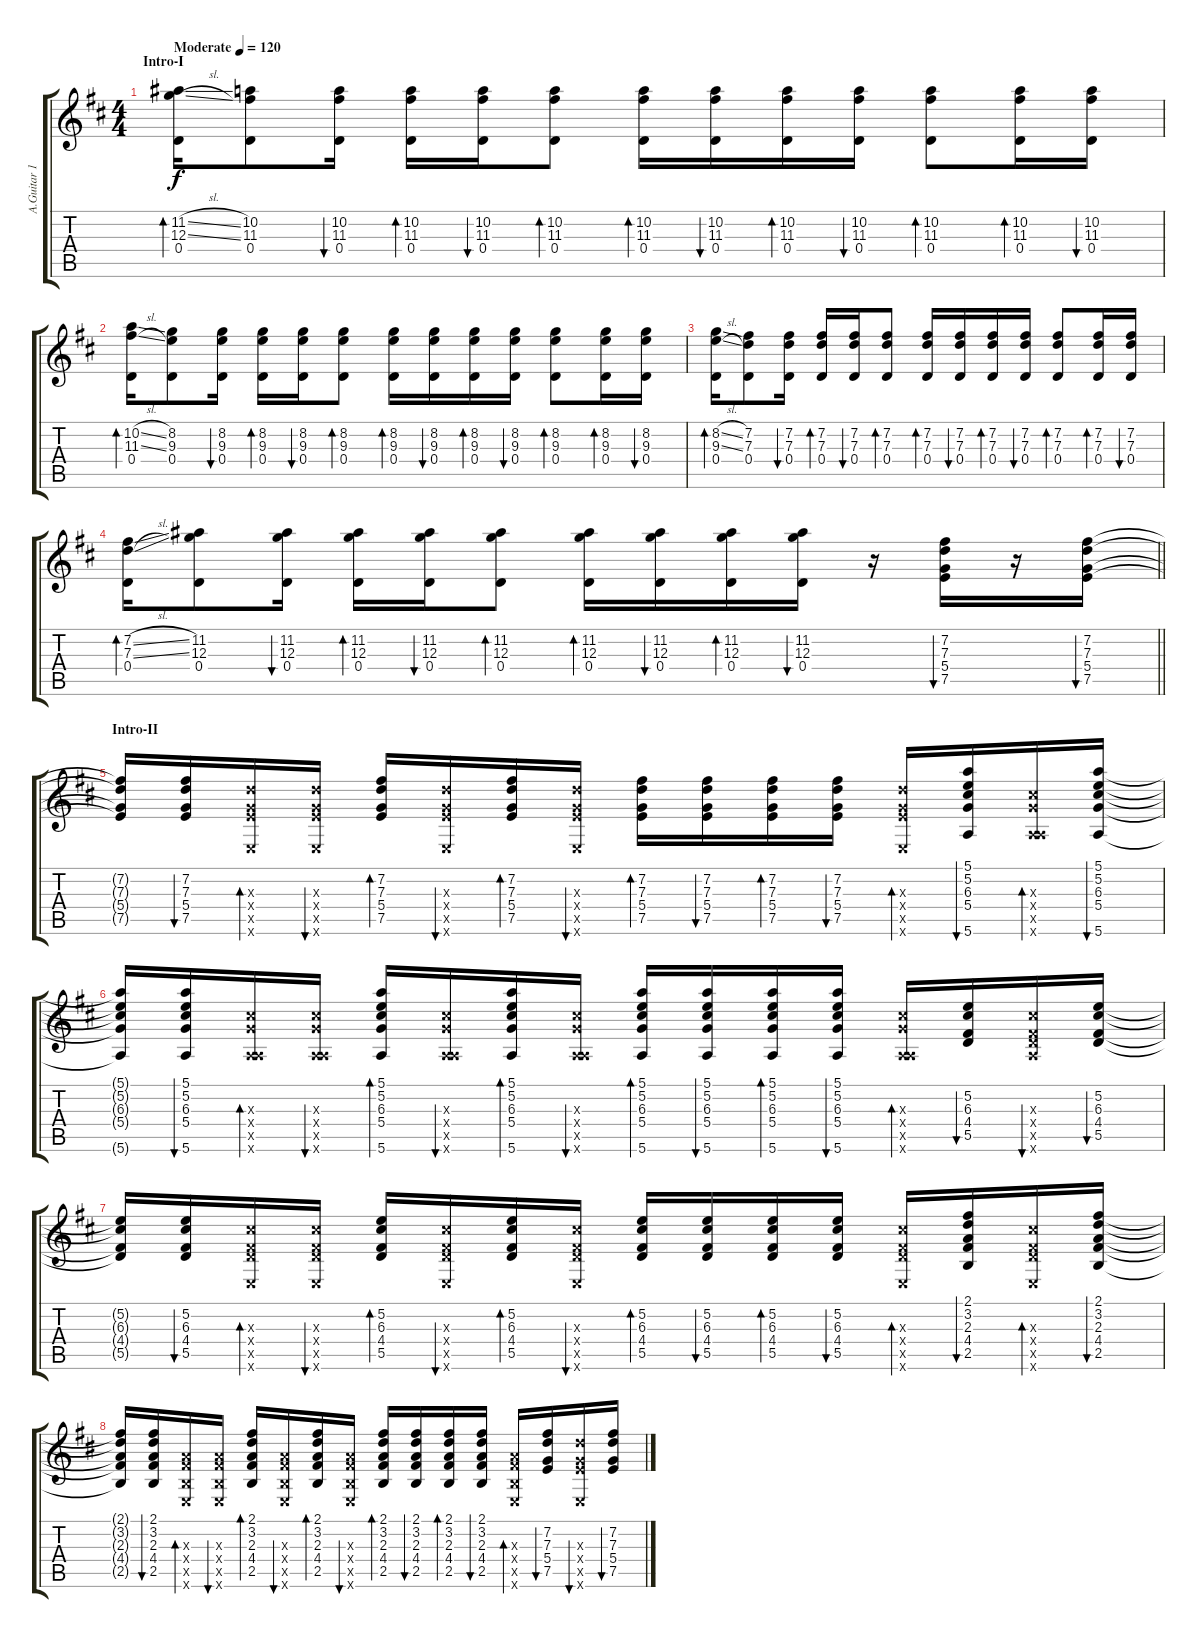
\track ("A.Guitar 1" "A.Guitar 1") {instrument acousticguitarsteel}
\staff {score tabs}
\tuning (E4 B3 G3 D3 A2 E2) {hide}
\ts (4 4)
\section ("" "Intro-I")
\tempo (120 "Moderate")
\clef g2
\ks d
(11.2{sl} 12.3{sl} 0.4).16{bd 30 dy f volume 14 instrument acousticguitarsteel} (10.2 11.3 0.4).8 (10.2 11.3 0.4).16{bu 30} (10.2 11.3 0.4).16{bd 30} (10.2 11.3 0.4).16{bu 30} (10.2 11.3 0.4).8{bd 30} (10.2 11.3 0.4).16{bd 30} (10.2 11.3 0.4).16{bu 30} (10.2 11.3 0.4).16{bd 30} (10.2 11.3 0.4).16{bu 30} (10.2 11.3 0.4).8{bd 30} (10.2 11.3 0.4).16{bd 30} (10.2 11.3 0.4).16{bu 30} |
(10.2{sl} 11.3{sl} 0.4).16{bd 30} (8.2 9.3 0.4).8 (8.2 9.3 0.4).16{bu 30} (8.2 9.3 0.4).16{bd 30} (8.2 9.3 0.4).16{bu 30} (8.2 9.3 0.4).8{bd 30} (8.2 9.3 0.4).16{bd 30} (8.2 9.3 0.4).16{bu 30} (8.2 9.3 0.4).16{bd 30} (8.2 9.3 0.4).16{bu 30} (8.2 9.3 0.4).8{bd 30} (8.2 9.3 0.4).16{bd 30} (8.2 9.3 0.4).16{bu 30} |
(8.2{sl} 9.3{sl} 0.4).16{bd 30} (7.2 7.3 0.4).8 (7.2 7.3 0.4).16{bu 30} (7.2 7.3 0.4).16{bd 30} (7.2 7.3 0.4).16{bu 30} (7.2 7.3 0.4).8{bd 30} (7.2 7.3 0.4).16{bd 30} (7.2 7.3 0.4).16{bu 30} (7.2 7.3 0.4).16{bd 30} (7.2 7.3 0.4).16{bu 30} (7.2 7.3 0.4).8{bd 30} (7.2 7.3 0.4).16{bd 30} (7.2 7.3 0.4).16{bu 30} |
\barLineRight lightlight
(7.2{sl} 7.3{sl} 0.4).16{bd 30} (11.2 12.3 0.4).8 (11.2 12.3 0.4).16{bu 30} (11.2 12.3 0.4).16{bd 30} (11.2 12.3 0.4).16{bu 30} (11.2 12.3 0.4).8{bd 30} (11.2 12.3 0.4).16{bd 30} (11.2 12.3 0.4).16{bu 30} (11.2 12.3 0.4).16{bd 30} (11.2 12.3 0.4).16{bu 30} r.16 (7.2 7.3 5.4 7.5).16{bu 30} r.16 (7.2 7.3 5.4 7.5).16{bu 30} |
\section ("" "Intro-II")
(7.2{t} 7.3{t} 5.4{t} 7.5{t}).16 (7.2 7.3 5.4 7.5).16{bu 30} (7.3{x} 5.4{x} 7.5{x} 0.6{x}).16{bd 30} (7.3{x} 5.4{x} 7.5{x} 0.6{x}).16{bu 30} (7.2 7.3 5.4 7.5).16{bd 30} (7.3{x} 5.4{x} 7.5{x} 0.6{x}).16{bu 30} (7.2 7.3 5.4 7.5).16{bd 30} (7.3{x} 5.4{x} 7.5{x} 0.6{x}).16{bu 30} (7.2 7.3 5.4 7.5).16{bd 30} (7.2 7.3 5.4 7.5).16{bu 30} (7.2 7.3 5.4 7.5).16{bd 30} (7.2 7.3 5.4 7.5).16{bu 30} (7.3{x} 5.4{x} 7.5{x} 0.6{x}).16{bd 30} (5.1 5.2 6.3 5.4 5.6).16{bu 30} (6.3{x} 5.4{x} 0.5{x} 5.6{x}).16{bd 30} (5.1 5.2 6.3 5.4 5.6).16{bu 30} |
(5.1{t} 5.2{t} 6.3{t} 5.4{t} 5.6{t}).16 (5.1 5.2 6.3 5.4 5.6).16{bu 30} (6.3{x} 5.4{x} 0.5{x} 5.6{x}).16{bd 30} (6.3{x} 5.4{x} 0.5{x} 5.6{x}).16{bu 30} (5.1 5.2 6.3 5.4 5.6).16{bd 30} (6.3{x} 5.4{x} 0.5{x} 5.6{x}).16{bu 30} (5.1 5.2 6.3 5.4 5.6).16{bd 30} (6.3{x} 5.4{x} 0.5{x} 5.6{x}).16{bu 30} (5.1 5.2 6.3 5.4 5.6).16{bd 30} (5.1 5.2 6.3 5.4 5.6).16{bu 30} (5.1 5.2 6.3 5.4 5.6).16{bd 30} (5.1 5.2 6.3 5.4 5.6).16{bu 30} (6.3{x} 5.4{x} 0.5{x} 5.6{x}).16{bd 30} (5.2 6.3 4.4 5.5).16{bu 30} (6.3{x} 4.4{x} 5.5{x} 5.6{x}).16{bu 30} (5.2 6.3 4.4 5.5).16{bu 30} |
(5.2{t} 6.3{t} 4.4{t} 5.5{t}).16 (5.2 6.3 4.4 5.5).16{bu 30} (6.3{x} 4.4{x} 5.5{x} 0.6{x}).16{bd 30} (6.3{x} 4.4{x} 5.5{x} 0.6{x}).16{bu 30} (5.2 6.3 4.4 5.5).16{bd 30} (6.3{x} 4.4{x} 5.5{x} 0.6{x}).16{bu 30} (5.2 6.3 4.4 5.5).16{bd 30} (6.3{x} 4.4{x} 5.5{x} 0.6{x}).16{bu 30} (5.2 6.3 4.4 5.5).16{bd 30} (5.2 6.3 4.4 5.5).16{bu 30} (5.2 6.3 4.4 5.5).16{bd 30} (5.2 6.3 4.4 5.5).16{bu 30} (6.3{x} 4.4{x} 5.5{x} 0.6{x}).16{bd 30} (2.1 3.2 2.3 4.4 2.5).16{bu 30} (6.3{x} 4.4{x} 5.5{x} 0.6{x}).16{bd 30} (2.1 3.2 2.3 4.4 2.5).16{bu 30} |
(2.1{t} 3.2{t} 2.3{t} 4.4{t} 2.5{t}).16 (2.1 3.2 2.3 4.4 2.5).16{bu 30} (2.3{x} 4.4{x} 2.5{x} 0.6{x}).16{bd 30} (2.3{x} 4.4{x} 2.5{x} 0.6{x}).16{bu 30} (2.1 3.2 2.3 4.4 2.5).16{bd 30} (2.3{x} 4.4{x} 2.5{x} 0.6{x}).16{bu 30} (2.1 3.2 2.3 4.4 2.5).16{bd 30} (2.3{x} 4.4{x} 2.5{x} 0.6{x}).16{bu 30} (2.1 3.2 2.3 4.4 2.5).16{bd 30} (2.1 3.2 2.3 4.4 2.5).16{bu 30} (2.1 3.2 2.3 4.4 2.5).16{bd 30} (2.1 3.2 2.3 4.4 2.5).16{bu 30} (2.3{x} 4.4{x} 2.5{x} 0.6{x}).16{bd 30} (7.2 7.3 5.4 7.5).16{bu 30} (7.3{x} 5.4{x} 7.5{x} 0.6{x}).16{bu 30} (7.2 7.3 5.4 7.5).16{bu 30}
